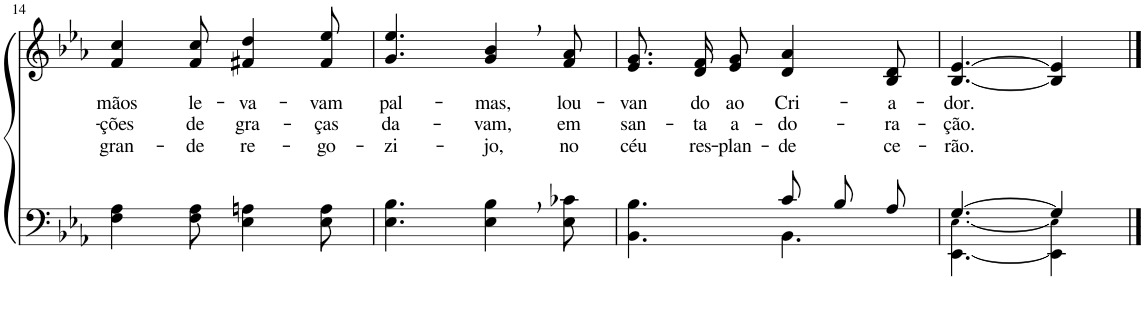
**kern	**kern	**text	**text	**text
*part2	*part1	*part1	*part1	*part1
*staff2	*staff1	*staff1	*staff1	*staff1
*I"Parte III e IV	*I"Parte I e II	*	*	*
!!LO:PB:g=z
*clefF4	*clefG2	*	*	*
*k[b-e-a-]	*k[b-e-a-]	*	*	*
*M6/8	*M6/8	*	*	*
=14	=14	=14	=14	=14
!	!	!LO:LY:b	!LO:LY:b	!LO:LY:b
4F\ 4A-\	4f/ 4cc/	mãos	-ções	gran-
!	!	!LO:LY:b	!LO:LY:b	!LO:LY:b
8F\ 8A-\	8f/ 8cc/	le-	de	-de
!	!	!LO:LY:b	!LO:LY:b	!LO:LY:b
4E-\ 4An\	4f#X/ 4dd/	-va-	gra-	re-
!	!	!LO:LY:b	!LO:LY:b	!LO:LY:b
8E-\ 8A\	8f#/ 8ee-/	-vam	-ças	-go-
=15	=15	=15	=15	=15
!	!	!LO:LY:b	!LO:LY:b	!LO:LY:b
4.E-\ 4.B-\	4.g/ 4.ee-/	pal-	da-	-zi-
!	!	!LO:LY:b	!LO:LY:b	!LO:LY:b
4E-\, 4B-\,	4g/, 4b-/,	-mas,	-vam,	-jo,
!	!	!LO:LY:b	!LO:LY:b	!LO:LY:b
8E-\ 8c-X\	8f/ 8a-/	lou-	em	no
=16	=16	=16	=16	=16
*^	*	*	*	*
!	!	!	!LO:LY:b	!LO:LY:b	!LO:LY:b
4.ryy	4.BB-\ 4.B-\	8.e-/ 8.g/L	-van	san-	céu
!	!	!	!LO:LY:b	!LO:LY:b	!LO:LY:b
.	.	16d/ 16f/K	do	-ta	res-
!	!	!	!LO:LY:b	!LO:LY:b	!LO:LY:b
.	.	8e-/ 8g/J	ao	a-	-plan-
!	!	!	!LO:LY:b	!LO:LY:b	!LO:LY:b
8c/L	4.BB-\	4d/ 4a-/	Cri-	-do-	-de
8B-/	.	.	.	.	.
!	!	!	!LO:LY:b	!LO:LY:b	!LO:LY:b
8A-/J	.	8B-/ 8d/	-a-	-ra-	ce-
=17	=17	=17	=17	=17	=17
!	!	!	!LO:LY:b	!LO:LY:b	!LO:LY:b
[4.G/	[4.EE-\ [4.E-!\	[4.B-/ [4.e-/	-dor.	-ção.	-rão.
4G/]	4EE-\] 4E-!\]	4B-/] 4e-/]	.	.	.
*v	*v	*	*	*	*
==	==	==	==	==
*-	*-	*-	*-	*-
